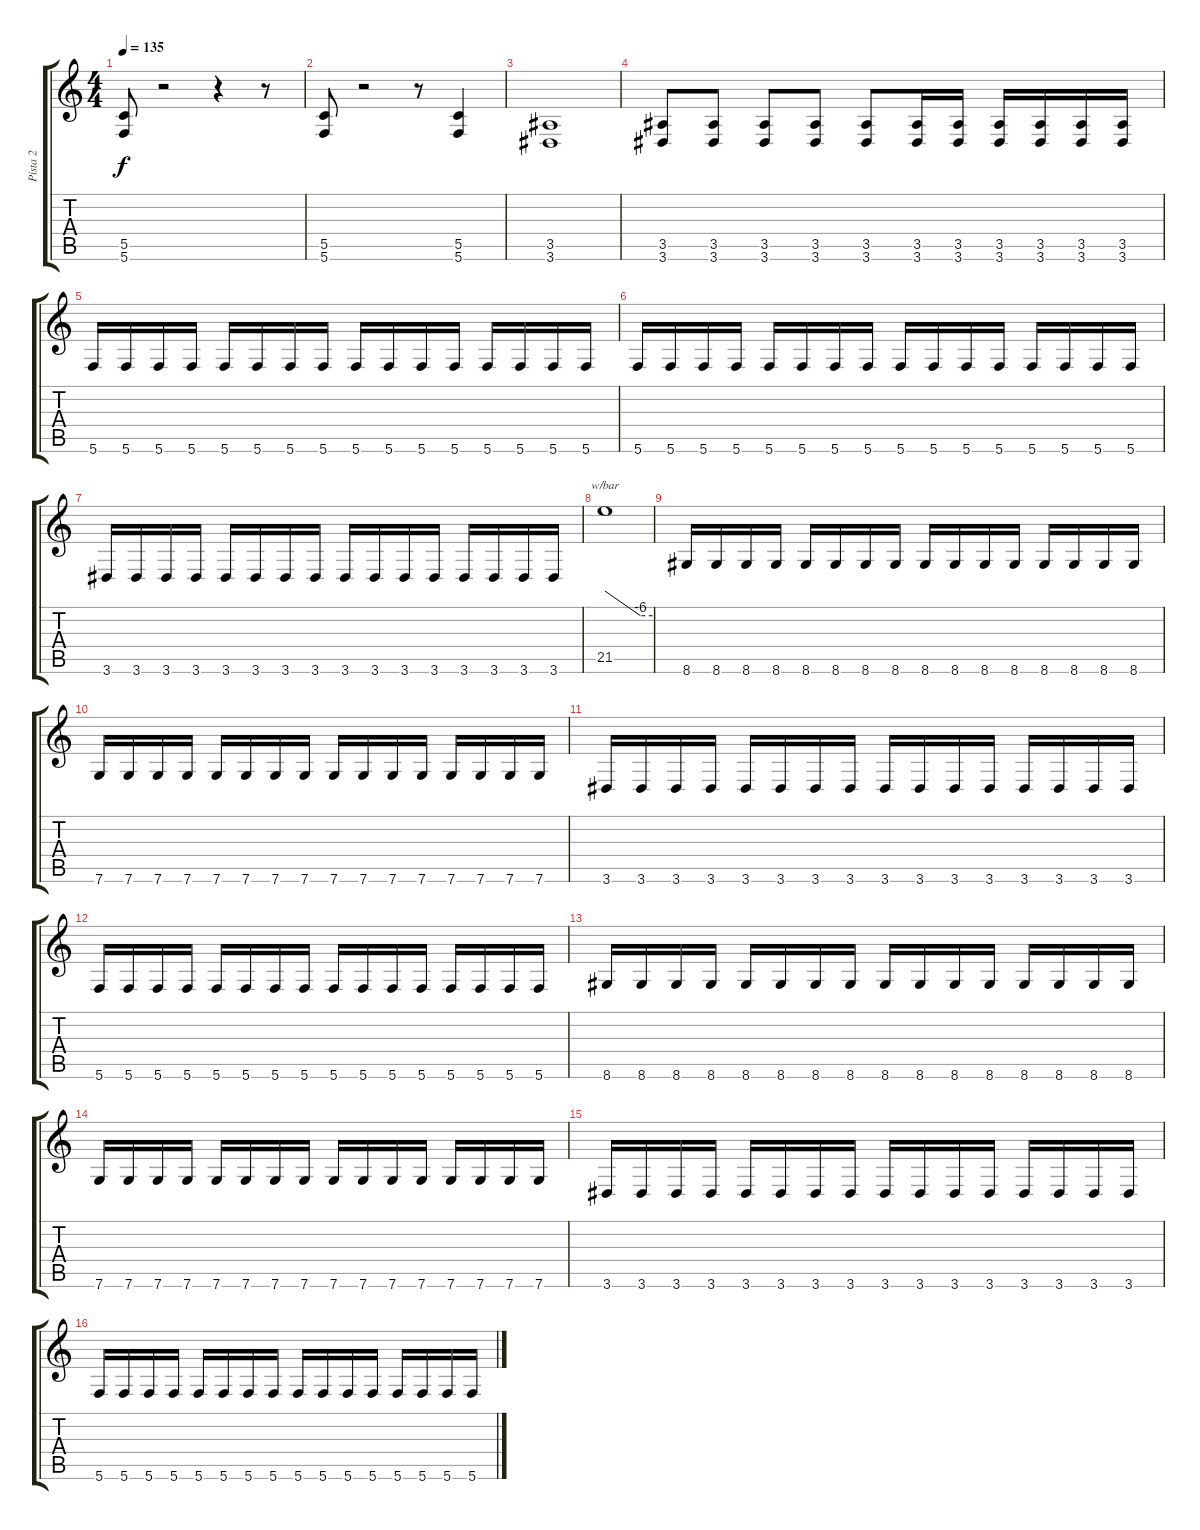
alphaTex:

\track ("Pista 2" "Pista 2") {instrument distortionguitar}
\staff {score tabs}
\tuning (D4 A3 F3 C3 G2 C2) {hide}
\ts (4 4)
\tempo 135
\clef g2
\ks c
(5.5 5.6).8{dy f} r.2 r.4 r.8 |
(5.5 5.6).8 r.2 r.8 (5.5 5.6).4 |
(3.5 3.6).1 |
(3.5 3.6).8 (3.5 3.6).8 (3.5 3.6).8 (3.5 3.6).8 (3.5 3.6).8 (3.5 3.6).16 (3.5 3.6).16 (3.5 3.6).16 (3.5 3.6).16 (3.5 3.6).16 (3.5 3.6).16 |
5.6.16 5.6.16 5.6.16 5.6.16 5.6.16 5.6.16 5.6.16 5.6.16 5.6.16 5.6.16 5.6.16 5.6.16 5.6.16 5.6.16 5.6.16 5.6.16 |
5.6.16 5.6.16 5.6.16 5.6.16 5.6.16 5.6.16 5.6.16 5.6.16 5.6.16 5.6.16 5.6.16 5.6.16 5.6.16 5.6.16 5.6.16 5.6.16 |
3.6.16 3.6.16 3.6.16 3.6.16 3.6.16 3.6.16 3.6.16 3.6.16 3.6.16 3.6.16 3.6.16 3.6.16 3.6.16 3.6.16 3.6.16 3.6.16 |
21.5.1{tbe (custom default 0 0 45 -24 60 -24)} |
8.6.16 8.6.16 8.6.16 8.6.16 8.6.16 8.6.16 8.6.16 8.6.16 8.6.16 8.6.16 8.6.16 8.6.16 8.6.16 8.6.16 8.6.16 8.6.16 |
7.6.16 7.6.16 7.6.16 7.6.16 7.6.16 7.6.16 7.6.16 7.6.16 7.6.16 7.6.16 7.6.16 7.6.16 7.6.16 7.6.16 7.6.16 7.6.16 |
3.6.16 3.6.16 3.6.16 3.6.16 3.6.16 3.6.16 3.6.16 3.6.16 3.6.16 3.6.16 3.6.16 3.6.16 3.6.16 3.6.16 3.6.16 3.6.16 |
5.6.16 5.6.16 5.6.16 5.6.16 5.6.16 5.6.16 5.6.16 5.6.16 5.6.16 5.6.16 5.6.16 5.6.16 5.6.16 5.6.16 5.6.16 5.6.16 |
8.6.16 8.6.16 8.6.16 8.6.16 8.6.16 8.6.16 8.6.16 8.6.16 8.6.16 8.6.16 8.6.16 8.6.16 8.6.16 8.6.16 8.6.16 8.6.16 |
7.6.16 7.6.16 7.6.16 7.6.16 7.6.16 7.6.16 7.6.16 7.6.16 7.6.16 7.6.16 7.6.16 7.6.16 7.6.16 7.6.16 7.6.16 7.6.16 |
3.6.16 3.6.16 3.6.16 3.6.16 3.6.16 3.6.16 3.6.16 3.6.16 3.6.16 3.6.16 3.6.16 3.6.16 3.6.16 3.6.16 3.6.16 3.6.16 |
5.6.16 5.6.16 5.6.16 5.6.16 5.6.16 5.6.16 5.6.16 5.6.16 5.6.16 5.6.16 5.6.16 5.6.16 5.6.16 5.6.16 5.6.16 5.6.16
